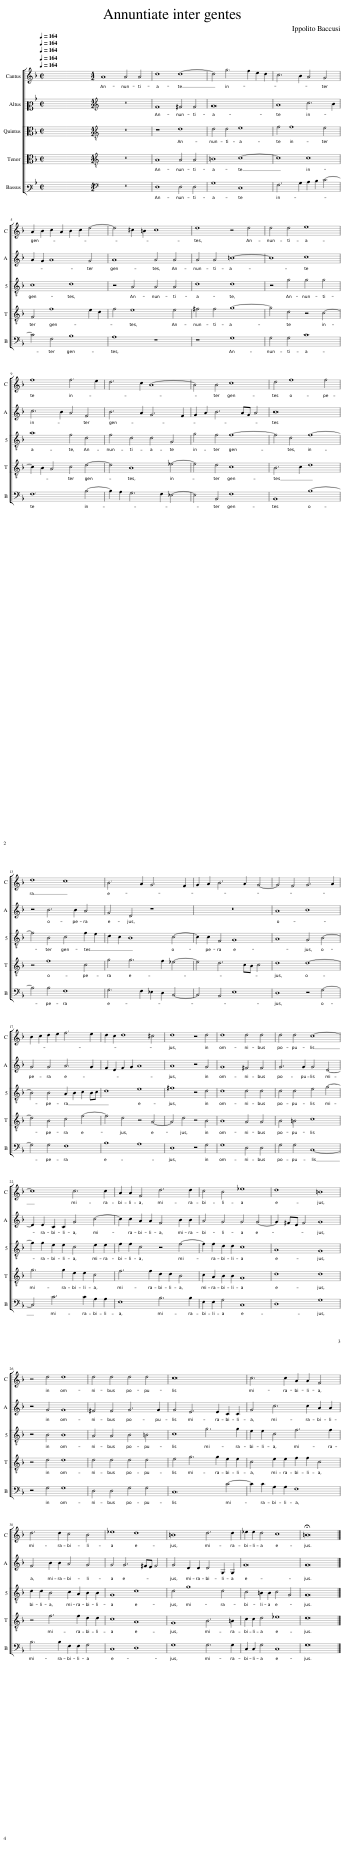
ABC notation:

X:1
%%score [ 1 2 [ 3 4 ] 5 ]
L:1/8
Q:1/4=164
M:2/2
I:linebreak $
K:F
V:1 treble
V:2 alto2
V:3 alto
V:4 alto
V:5 bass3
V:1
 x8 | x8 |[M:4/2] A8 A4 A4 | d8 d8- | d4 g6 f2 e2 d2 | %5
 c6 B2 A4 G4 |$ A2 B2 c2 A2 B2 c2 d4- | d4 ^c2 =B2 c8 | d8 z4 d4 | d4 d4 e8 |$ %10
 f8 f6 e2 | d6 c2 B8- | B4 B4 c8 | d4 f8 f4 |$ d8 c8 | %15
 B6 A2 G6 F2 | G2 A2 B6 A2 G4- | G4 F4 G6 A2 |$ B2 c2 d2 e2 f6 e2 | d2 c2 d8 ^c4 | %20
 d8 z4 d4 | d8 d4 d4 | d4 d4 c8- |$ c8 c6 c2 | A2 A2 F4 d6 d2 | %25
 c4 B4 _e8 | d8 =B8 |$ z4 d4 d8 | d4 d4 d4 d4 | c16 | %30
 c6 c2 A2 A2 F4 |$ d6 d2 c4 B4 | _e8 d8 | =B8 d6 d2 | _e2 e2 d4 c8 | %35
 !fermata!=B16 |] %36
V:2
 x8 | x8 |[M:4/2][K:treble] z16 | F8 ^F4 F4 | G16 | %5
 A8 c6 B2 |$ A2 G2 A8 G4 | A8 A4 A4 | A4 A4 =B8- | B8 c8 |$ %10
 c6 B2 A4 F4 | B6 A2 G6 F2 | G2 A2 B6 AG A4 | B16 |$ z4 B6 B2 A4 | %15
 G4 D4 z8 | z16 | A8 B8 |$ G4 G4 A6 G2 | F2 E2 F2 G2 A8 | %20
 A8 z4 G4 | G8 ^F4 F4 | G6 G2 G4 E4- |$ E2 E2 C2 C2 G4 c4- | c2 c2 A2 A2 F4 B2 B2 | %25
 A4 G4 G4 G4- | G2 ^FE F4 G8 |$ z4 G4 G8 | ^F4 F4 G6 G2 | G4 E6 E2 C2 C2 | %30
 G4 c6 c2 A2 A2 |$ F4 B2 B2 A4 G4 | G4 G6 ^FE F4 | G4 D2 D2 D4 G,2 G,2 | G16 | %35
 G16 |] %36
V:3
 x8 | x8 |[M:4/2][K:treble-8] z16 | z8 d8 | d4 d4 e8 | %5
 f4 f8 e4 |$ c8 d8 | z4 A4 A4 A4 | d8 d8 | z4 g4 g4 g4 |$ %10
 a8 f4 d4 | f4 d4 d4 G4 | g4 f4 f8- | f4 d4 f8- |$ f4 B4 c4 f2 e2 | %15
 d2 c2 B8 c4- | c2 c2 F4 G8 | A8 G4 B4- |$ B4 B4 A2 B2 c2 Bc | d8 e8 | %20
 ^f8 z4 d4 | d8 d4 d4 | d4 d4 e4 g4- |$ g2 g2 e2 e2 c4 e2 e2 | f2 f2 c4 z4 f4- | %25
 f2 f2 d2 d2 c8 | A8 G8 |$ z4 B4 B8 | A4 A4 B4 =B4 | c8 g6 g2 | %30
 e2 e2 c4 f6 f2 |$ d2 d2 B4 c2 A2 B2 B2 | G8 d8 | d4 g8 d4 | c4 =B2 B2 c4 G4 | %35
 G16 |] %36
V:4
 x8 | x8 |[M:4/2][K:treble-8] z16 | A8 A4 A4 | =B8 c8- | %5
 c8 c8 |$ F4 f8 e2 d2 | f4 e8 e4 | ^f4 f4 g8- | g4 d4 z4 c4- |$ %10
 c2 B2 A4 c4 d4- | d4 B8 _e4- | e4 d4 c8 | B6 c2 d8 |$ z4 f8 c4 | %15
 g4 g6 f2 _e4- | e4 d6 cB c4 | d8 d8- |$ d4 B4 c4 f4- | f4 d4 z4 A4- | %20
 A4 d4 z4 B4 | B8 A4 A4 | B4 =B4 c8 |$ g6 g2 e2 e2 c4 | f6 f2 d2 d2 B4 | %25
 c2 A2 B2 B2 G8 | d8 d8 |$ z4 d4 d8 | d4 d4 d4 d4 | e4 g6 g2 e2 e2 | %30
 c4 e2 e2 f2 f2 c4 |$ z4 f6 f2 d2 d2 | c8 A8 | G8 B6 =B2 | c2 c2 d4 _e8 | %35
 d16 |] %36
V:5
 x8 | x8 |[M:4/2][K:bass] z16 | D,8 D,4 D,4 | G,8 C,8 | %5
 F,6 G,2 A,2 B,2 C4- |$ C4 F,4 B,8 | A,8 z8 | z8 G,8 | G,4 G,4 C8 |$ %10
 F,12 B,4- | B,2 A,2 G,6 F,2 _E,4- | E,4 B,,4 F,8 | B,,8 B,8- |$ B,4 B,4 F,8 | %15
 G,6 F,2 _E,2 D,2 C,4- | C,4 B,,4 E,8 | D,8 z4 G,4- |$ G,4 G,4 F,8 | B,8 A,8 | %20
 D,8 z4 G,4 | G,8 D,4 D,4 | G,4 G,4 C,8- |$ C,4 C6 C2 A,2 A,2 | F,8 B,6 B,2 | %25
 F,2 F,2 G,4 C,8 | D,8 G,8 |$ z4 G,4 G,8 | D,4 D,4 G,4 G,4 | C,12 C4- | %30
 C2 C2 A,2 A,2 F,8 |$ B,6 B,2 F,2 F,2 G,4 | C,8 D,8 | G,8 G,6 G,2 | C,2 C,2 G,4 C,8 | %35
 G,16 |] %36
